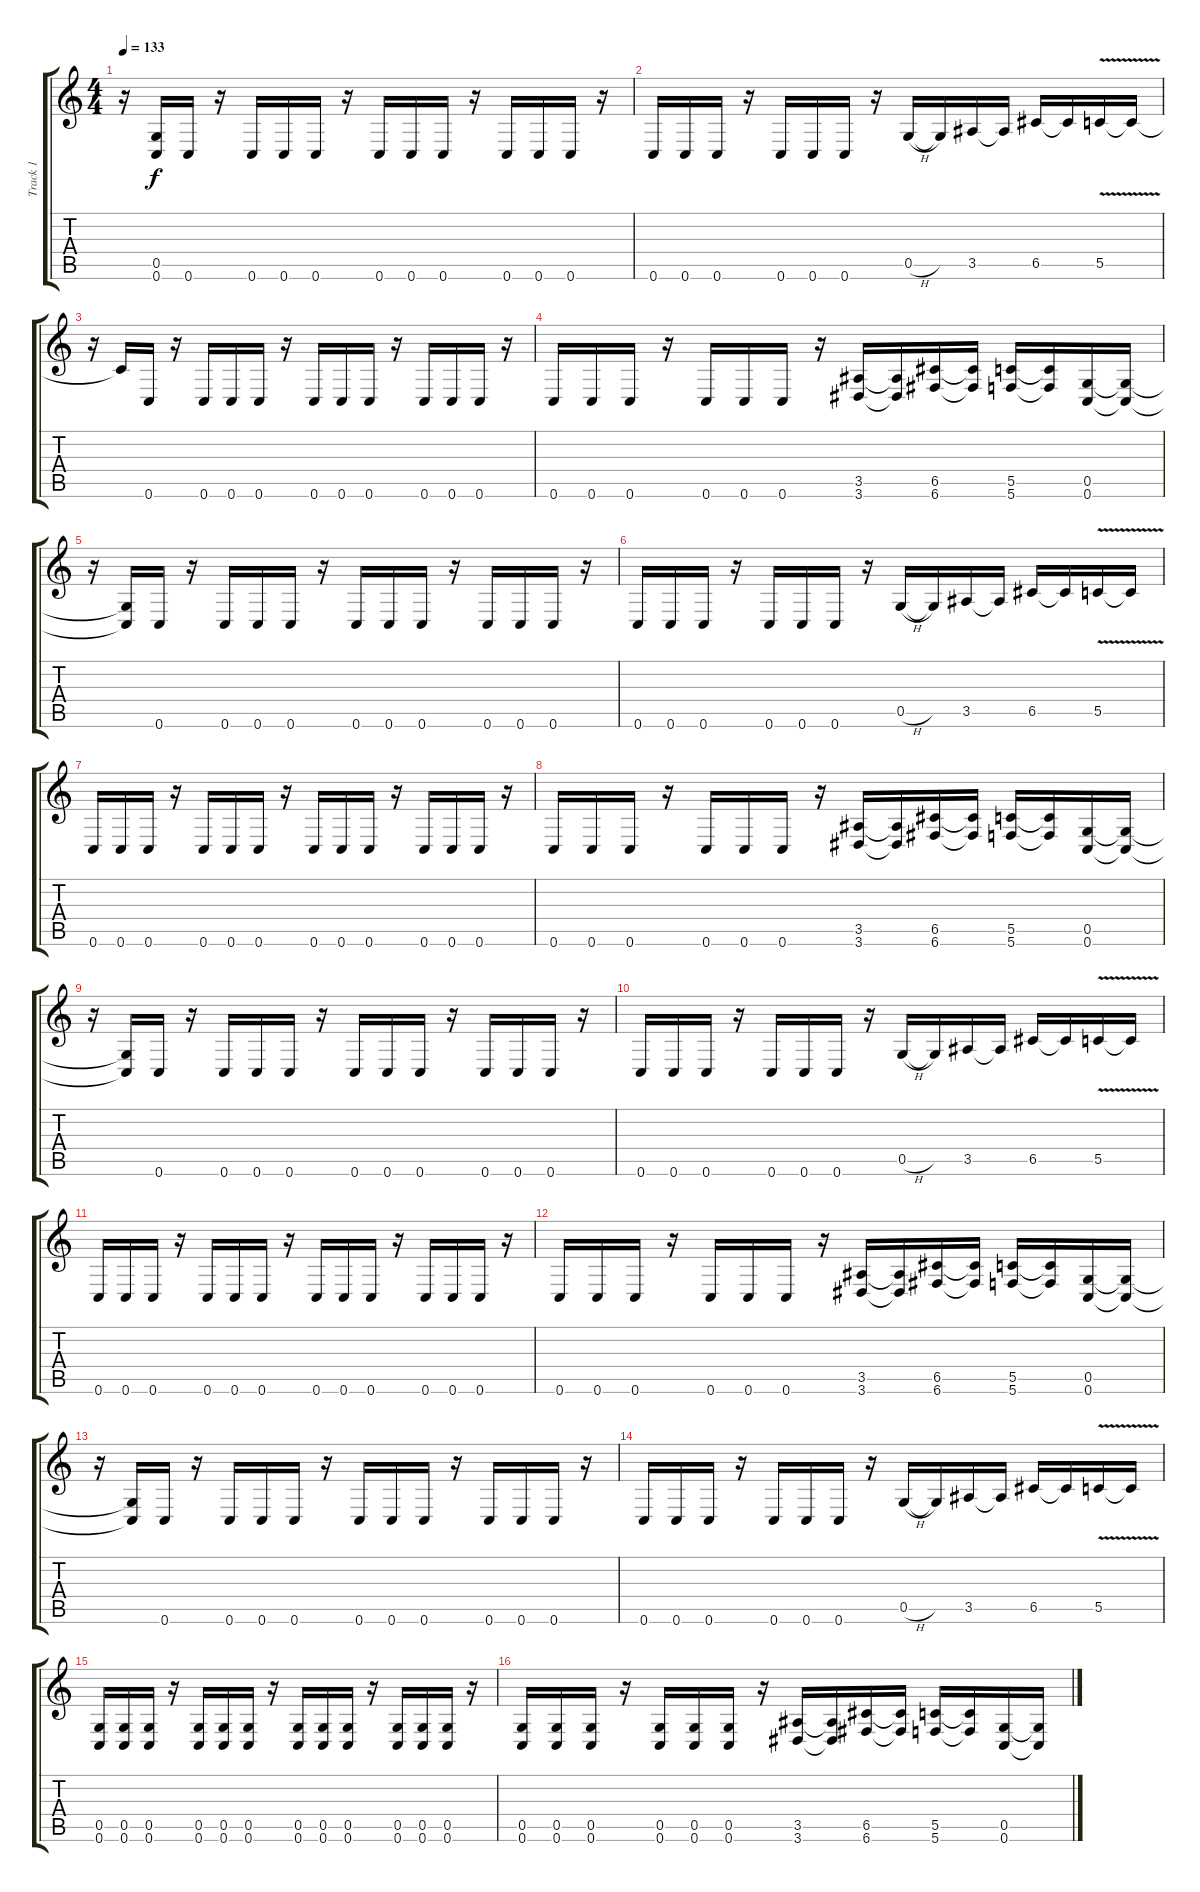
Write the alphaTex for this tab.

\track ("Track 1" "Track 1") {instrument distortionguitar}
\staff {score tabs}
\tuning (D4 A3 F3 C3 G2 C2) {hide}
\ts (4 4)
\tempo 133
\clef g2
\ks c
r.16{dy f} (0.5{t} 0.6{t}).16 0.6.16 r.16 0.6.16 0.6.16 0.6.16 r.16 0.6.16 0.6.16 0.6.16 r.16 0.6.16 0.6.16 0.6.16 r.16 |
0.6.16 0.6.16 0.6.16 r.16 0.6.16 0.6.16 0.6.16 r.16 0.5{h}.16 0.5{t}.16 3.5.16 3.5{t}.16 6.5.16 6.5{t}.16 5.5{v}.16 5.5{t}.16 |
r.16 5.5{t}.16 0.6.16 r.16 0.6.16 0.6.16 0.6.16 r.16 0.6.16 0.6.16 0.6.16 r.16 0.6.16 0.6.16 0.6.16 r.16 |
0.6.16 0.6.16 0.6.16 r.16 0.6.16 0.6.16 0.6.16 r.16 (3.5 3.6).16 (3.5{t} 3.6{t}).16 (6.5 6.6).16 (6.5{t} 6.6{t}).16 (5.5 5.6).16 (5.5{t} 5.6{t}).16 (0.5 0.6).16 (0.5{t} 0.6{t}).16 |
r.16 (0.5{t} 0.6{t}).16 0.6.16 r.16 0.6.16 0.6.16 0.6.16 r.16 0.6.16 0.6.16 0.6.16 r.16 0.6.16 0.6.16 0.6.16 r.16 |
0.6.16 0.6.16 0.6.16 r.16 0.6.16 0.6.16 0.6.16 r.16 0.5{h}.16 0.5{t}.16 3.5.16 3.5{t}.16 6.5.16 6.5{t}.16 5.5{v}.16 5.5{t}.16 |
0.6.16 0.6.16 0.6.16 r.16 0.6.16 0.6.16 0.6.16 r.16 0.6.16 0.6.16 0.6.16 r.16 0.6.16 0.6.16 0.6.16 r.16 |
0.6.16 0.6.16 0.6.16 r.16 0.6.16 0.6.16 0.6.16 r.16 (3.5 3.6).16 (3.5{t} 3.6{t}).16 (6.5 6.6).16 (6.5{t} 6.6{t}).16 (5.5 5.6).16 (5.5{t} 5.6{t}).16 (0.5 0.6).16 (0.5{t} 0.6{t}).16 |
r.16 (0.5{t} 0.6{t}).16 0.6.16 r.16 0.6.16 0.6.16 0.6.16 r.16 0.6.16 0.6.16 0.6.16 r.16 0.6.16 0.6.16 0.6.16 r.16 |
0.6.16 0.6.16 0.6.16 r.16 0.6.16 0.6.16 0.6.16 r.16 0.5{h}.16 0.5{t}.16 3.5.16 3.5{t}.16 6.5.16 6.5{t}.16 5.5{v}.16 5.5{t}.16 |
0.6.16 0.6.16 0.6.16 r.16 0.6.16 0.6.16 0.6.16 r.16 0.6.16 0.6.16 0.6.16 r.16 0.6.16 0.6.16 0.6.16 r.16 |
0.6.16 0.6.16 0.6.16 r.16 0.6.16 0.6.16 0.6.16 r.16 (3.5 3.6).16 (3.5{t} 3.6{t}).16 (6.5 6.6).16 (6.5{t} 6.6{t}).16 (5.5 5.6).16 (5.5{t} 5.6{t}).16 (0.5 0.6).16 (0.5{t} 0.6{t}).16 |
r.16 (0.5{t} 0.6{t}).16 0.6.16 r.16 0.6.16 0.6.16 0.6.16 r.16 0.6.16 0.6.16 0.6.16 r.16 0.6.16 0.6.16 0.6.16 r.16 |
0.6.16 0.6.16 0.6.16 r.16 0.6.16 0.6.16 0.6.16 r.16 0.5{h}.16 0.5{t}.16 3.5.16 3.5{t}.16 6.5.16 6.5{t}.16 5.5{v}.16 5.5{t}.16 |
(0.5 0.6).16 (0.5 0.6).16 (0.5 0.6).16 r.16 (0.5 0.6).16 (0.5 0.6).16 (0.5 0.6).16 r.16 (0.5 0.6).16 (0.5 0.6).16 (0.5 0.6).16 r.16 (0.5 0.6).16 (0.5 0.6).16 (0.5 0.6).16 r.16 |
(0.5 0.6).16 (0.5 0.6).16 (0.5 0.6).16 r.16 (0.5 0.6).16 (0.5 0.6).16 (0.5 0.6).16 r.16 (3.5 3.6).16 (3.5{t} 3.6{t}).16 (6.5 6.6).16 (6.5{t} 6.6{t}).16 (5.5 5.6).16 (5.5{t} 5.6{t}).16 (0.5 0.6).16 (0.5{t} 0.6{t}).16
